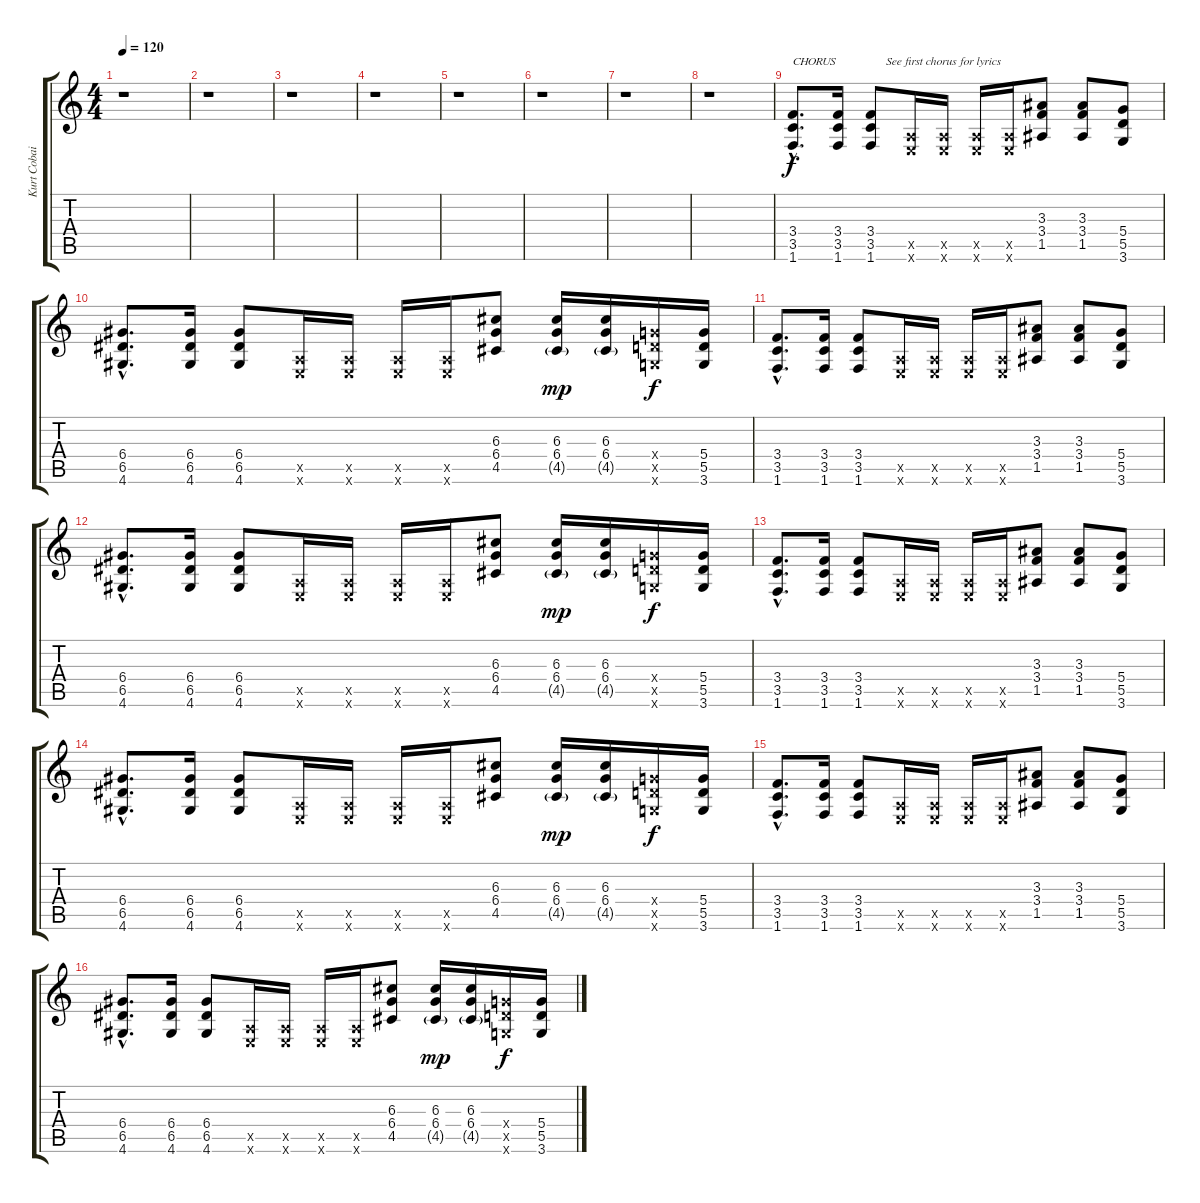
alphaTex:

\track ("Kurt Cobain - Rhythm Guitar (Overdriven)" "Kurt Cobai") {instrument overdrivenguitar}
\staff {score tabs}
\tuning (E4 B3 G3 D3 A2 E2) {hide}
\ts (4 4)
\tempo 120
\clef g2
\ks c
r.1{dy f} |
r.1 |
r.1 |
r.1 |
r.1 |
r.1 |
r.1 |
r.1 |
(3.4{hac} 3.5{hac} 1.6{hac}).8{d txt "CHORUS                 See first chorus for lyrics"} (3.4 3.5 1.6).16 (3.4 3.5 1.6).8 (0.5{x} 0.6{x}).16 (0.5{x} 0.6{x}).16 (0.5{x} 0.6{x}).16 (0.5{x} 0.6{x}).16 (3.3 3.4 1.5).8 (3.3 3.4 1.5).8 (5.4 5.5 3.6).8 |
(6.4{hac} 6.5{hac} 4.6{hac}).8{d} (6.4 6.5 4.6).16 (6.4 6.5 4.6).8 (0.5{x} 0.6{x}).16 (0.5{x} 0.6{x}).16 (0.5{x} 0.6{x}).16 (0.5{x} 0.6{x}).16 (6.3 6.4 4.5).8 (6.3 6.4 4.5{g}).16{dy mp} (6.3 6.4 4.5{g}).16 (5.4{x} 5.5{x} 3.6{x}).16{dy f} (5.4 5.5 3.6).16 |
(3.4{hac} 3.5{hac} 1.6{hac}).8{d} (3.4 3.5 1.6).16 (3.4 3.5 1.6).8 (0.5{x} 0.6{x}).16 (0.5{x} 0.6{x}).16 (0.5{x} 0.6{x}).16 (0.5{x} 0.6{x}).16 (3.3 3.4 1.5).8 (3.3 3.4 1.5).8 (5.4 5.5 3.6).8 |
(6.4{hac} 6.5{hac} 4.6{hac}).8{d} (6.4 6.5 4.6).16 (6.4 6.5 4.6).8 (0.5{x} 0.6{x}).16 (0.5{x} 0.6{x}).16 (0.5{x} 0.6{x}).16 (0.5{x} 0.6{x}).16 (6.3 6.4 4.5).8 (6.3 6.4 4.5{g}).16{dy mp} (6.3 6.4 4.5{g}).16 (5.4{x} 5.5{x} 3.6{x}).16{dy f} (5.4 5.5 3.6).16 |
(3.4{hac} 3.5{hac} 1.6{hac}).8{d} (3.4 3.5 1.6).16 (3.4 3.5 1.6).8 (0.5{x} 0.6{x}).16 (0.5{x} 0.6{x}).16 (0.5{x} 0.6{x}).16 (0.5{x} 0.6{x}).16 (3.3 3.4 1.5).8 (3.3 3.4 1.5).8 (5.4 5.5 3.6).8 |
(6.4{hac} 6.5{hac} 4.6{hac}).8{d} (6.4 6.5 4.6).16 (6.4 6.5 4.6).8 (0.5{x} 0.6{x}).16 (0.5{x} 0.6{x}).16 (0.5{x} 0.6{x}).16 (0.5{x} 0.6{x}).16 (6.3 6.4 4.5).8 (6.3 6.4 4.5{g}).16{dy mp} (6.3 6.4 4.5{g}).16 (5.4{x} 5.5{x} 3.6{x}).16{dy f} (5.4 5.5 3.6).16 |
(3.4{hac} 3.5{hac} 1.6{hac}).8{d} (3.4 3.5 1.6).16 (3.4 3.5 1.6).8 (0.5{x} 0.6{x}).16 (0.5{x} 0.6{x}).16 (0.5{x} 0.6{x}).16 (0.5{x} 0.6{x}).16 (3.3 3.4 1.5).8 (3.3 3.4 1.5).8 (5.4 5.5 3.6).8 |
(6.4{hac} 6.5{hac} 4.6{hac}).8{d} (6.4 6.5 4.6).16 (6.4 6.5 4.6).8 (0.5{x} 0.6{x}).16 (0.5{x} 0.6{x}).16 (0.5{x} 0.6{x}).16 (0.5{x} 0.6{x}).16 (6.3 6.4 4.5).8 (6.3 6.4 4.5{g}).16{dy mp} (6.3 6.4 4.5{g}).16 (5.4{x} 5.5{x} 3.6{x}).16{dy f} (5.4 5.5 3.6).16
